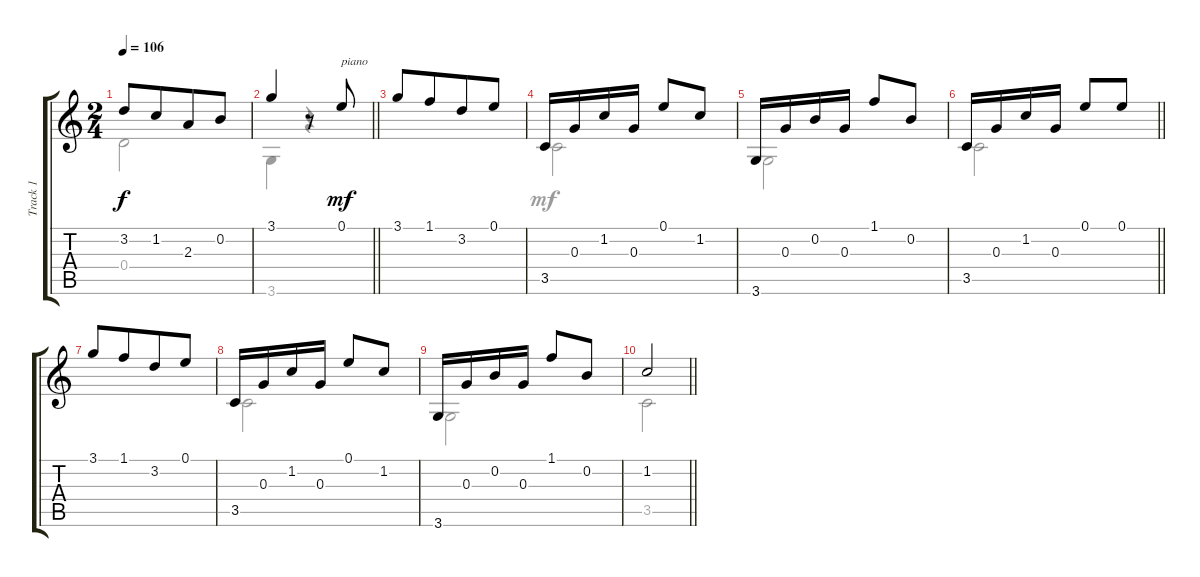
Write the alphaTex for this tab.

\track ("Track 1" "Track 1") {instrument acousticguitarsteel}
\staff {score tabs}
\tuning (E4 B3 G3 D3 A2 E2) {hide}
\voice
\ts (2 4)
\tempo 106
\clef g2
\ks c
3.2.8{dy f} 1.2.8{beam merge} 2.3.8 0.2.8 |
\barLineRight lightlight
3.1.4 r.8 0.1.8{txt "piano" dy mf} |
3.1.8{beam Up} 1.1.8{beam Up beam merge} 3.2.8{beam Up} 0.1.8{beam Up} |
3.5.16 0.3.16 1.2.16 0.3.16 0.1.8 1.2.8 |
3.6.16 0.3.16 0.2.16 0.3.16 1.1.8 0.2.8 |
\barLineRight lightlight
3.5.16 0.3.16 1.2.16 0.3.16 0.1.8 0.1.8 |
3.1.8{beam Up} 1.1.8{beam Up beam merge} 3.2.8{beam Up} 0.1.8{beam Up} |
3.5.16 0.3.16 1.2.16 0.3.16 0.1.8 1.2.8 |
3.6.16 0.3.16 0.2.16 0.3.16 1.1.8 0.2.8 |
\barLineRight lightlight
1.2.2
\voice
\clef g2
\ottava regular
\simile none
\ks c
0.4.2{dy f} |
\barLineRight lightlight
3.6.4 r.4 |
|
3.5.2{dy mf} |
3.6.2 |
\barLineRight lightlight
3.5.2 |
|
3.5.2 |
3.6.2 |
\barLineRight lightlight
3.5.2
